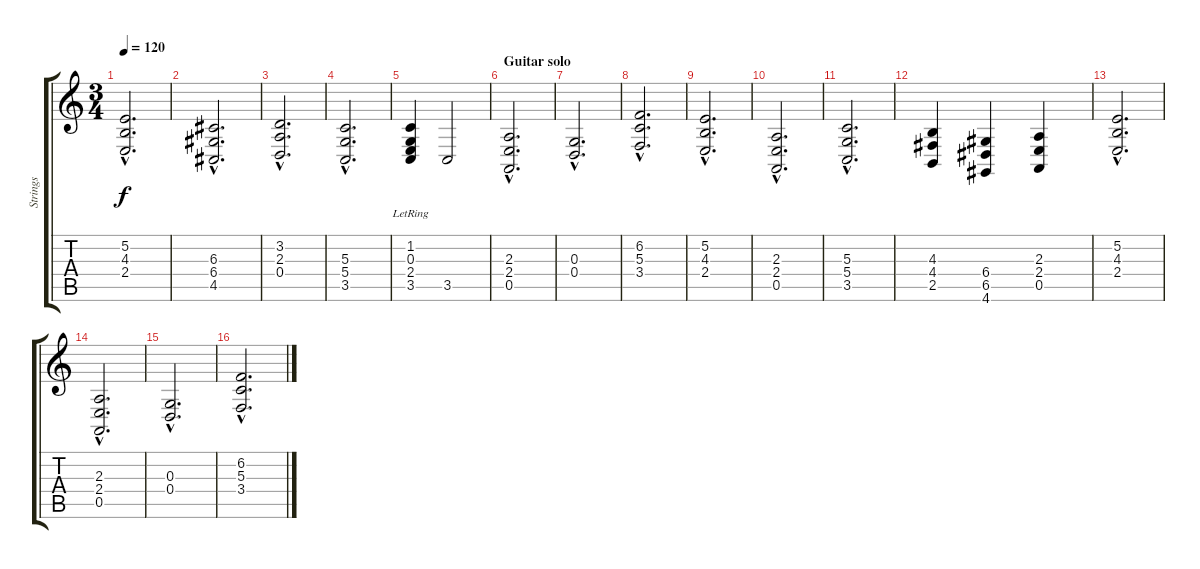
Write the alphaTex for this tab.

\track ("Strings" "Strings") {instrument stringensemble1}
\staff {score tabs}
\tuning (E4 B3 G3 D3 A2 E2) {hide}
\ts (3 4)
\tempo 120
\clef g2
\ks c
(5.2{hac} 4.3{hac} 2.4{hac}).2{d dy f} |
(6.3{hac} 6.4{hac} 4.5{hac}).2{d} |
(3.2{hac} 2.3{hac} 0.4{hac}).2{d} |
(5.3{hac} 5.4{hac} 3.5{hac}).2{d} |
(1.2{lr} 0.3{lr} 2.4{lr} 3.5{lr}).4 3.5.2 |
\section ("" "Guitar solo")
(2.3{hac} 2.4{hac} 0.5{hac}).2{d} |
(0.3{hac} 0.4{hac}).2{d} |
(6.2{hac} 5.3{hac} 3.4{hac}).2{d} |
(5.2{hac} 4.3{hac} 2.4{hac}).2{d} |
(2.3{hac} 2.4{hac} 0.5{hac}).2{d} |
(5.3{hac} 5.4{hac} 3.5{hac}).2{d} |
(4.3 4.4 2.5).4 (6.4 6.5 4.6).4 (2.3 2.4 0.5).4 |
(5.2{hac} 4.3{hac} 2.4{hac}).2{d} |
(2.3{hac} 2.4{hac} 0.5{hac}).2{d} |
(0.3{hac} 0.4{hac}).2{d} |
(6.2{hac} 5.3{hac} 3.4{hac}).2{d}
